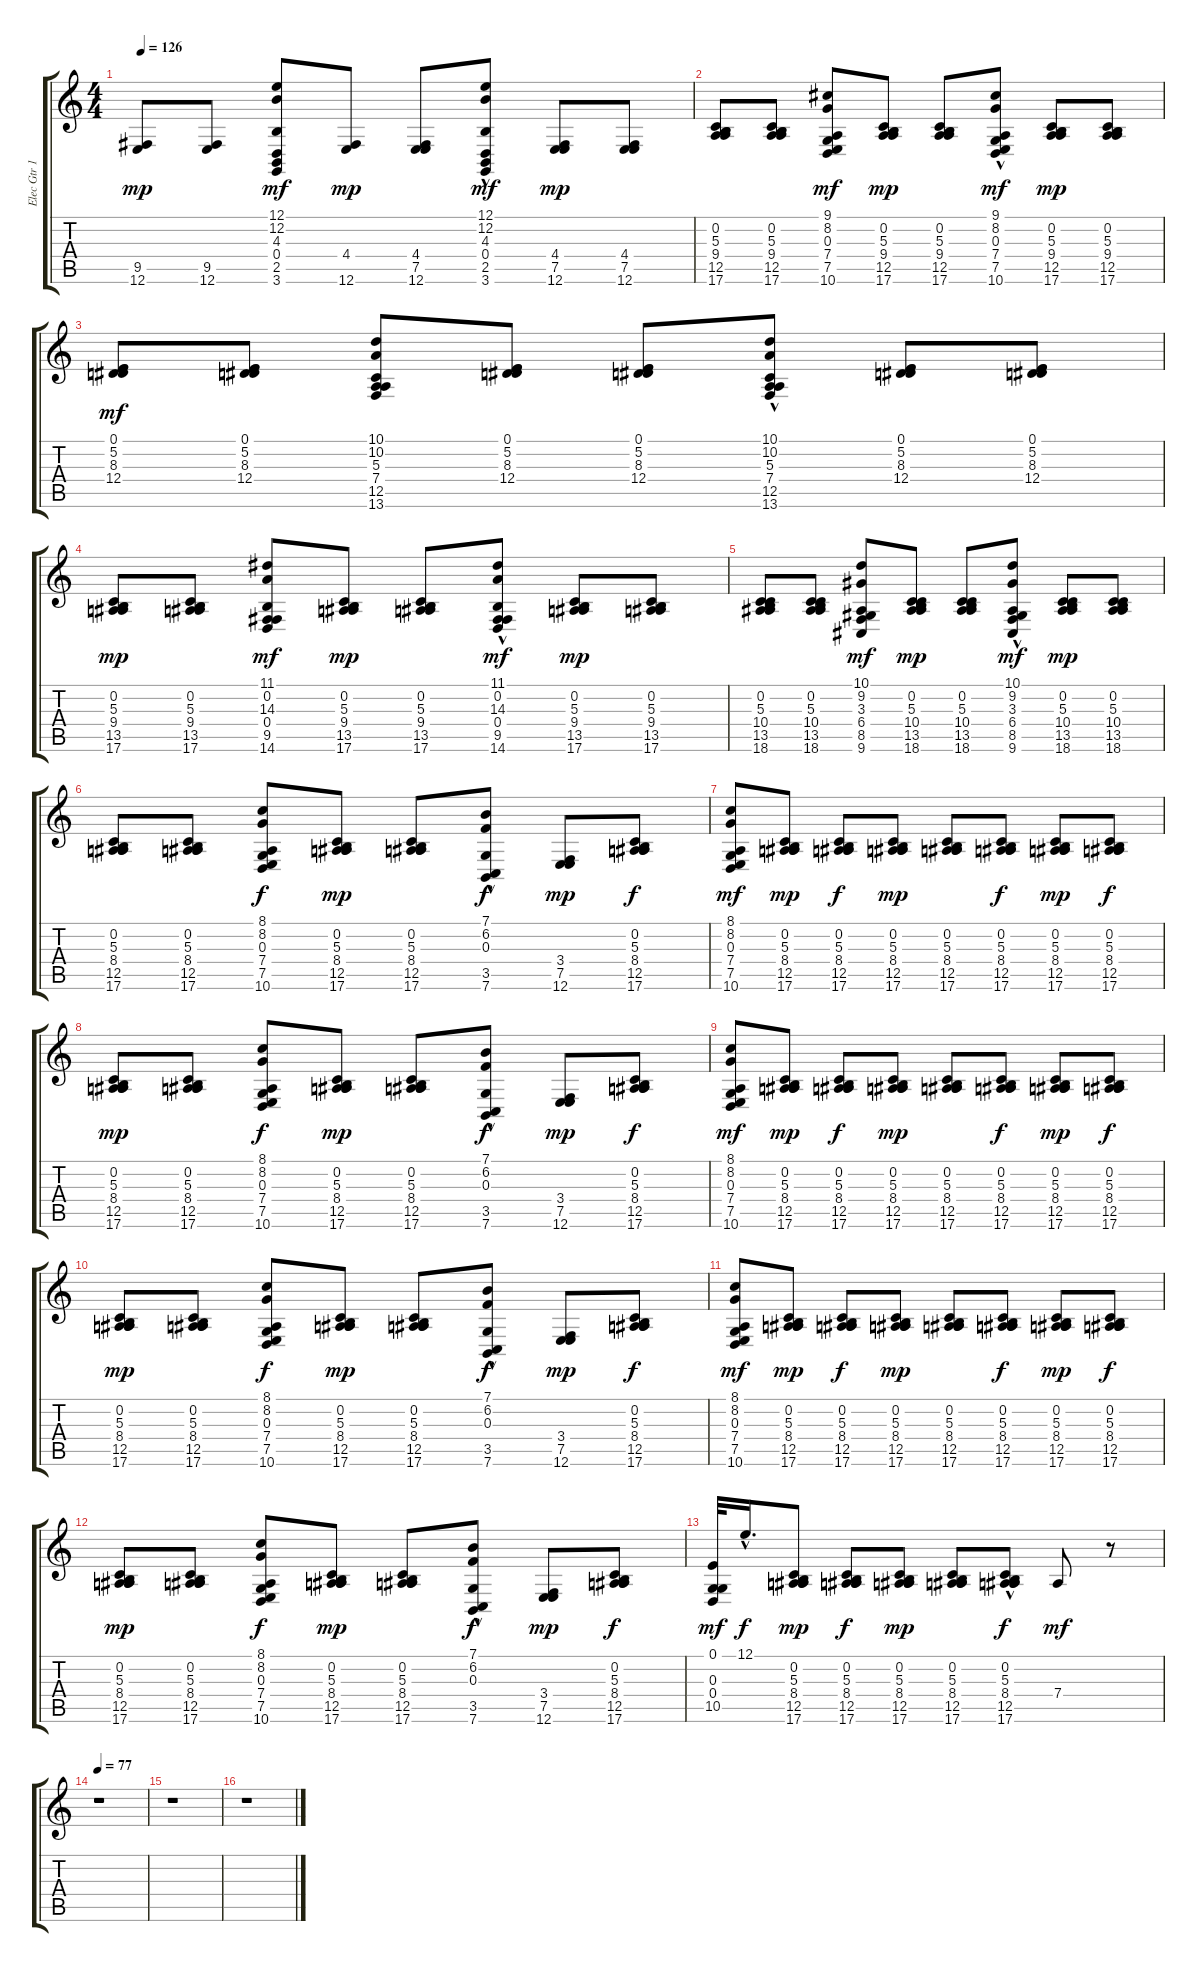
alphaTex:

\track ("Elec Gtr 1          " "Elec Gtr 1") {instrument brasssection}
\staff {score tabs}
\tuning (E4 B3 G3 D3 A2 E2) {hide}
\ts (4 4)
\tempo 126
\clef g2
\ks c
(9.5 12.6).8{dy mp} (9.5 12.6).8 (12.1 12.2 4.3 0.4 2.5 3.6).8{dy mf} (4.4 12.6).8{dy mp} (4.4 7.5 12.6).8 (12.1 12.2{hac} 4.3{hac} 0.4 2.5 3.6).8{dy mf} (4.4 7.5 12.6).8{dy mp} (4.4 7.5 12.6).8 |
(0.2 5.3 9.4 12.5 17.6).8 (0.2 5.3 9.4 12.5 17.6).8 (9.1 8.2 0.3 7.4 7.5 10.6).8{dy mf} (0.2 5.3 9.4 12.5 17.6).8{dy mp} (0.2 5.3 9.4 12.5 17.6).8 (9.1 8.2 0.3 7.4{hac} 7.5 10.6).8{dy mf} (0.2 5.3 9.4 12.5 17.6).8{dy mp} (0.2 5.3 9.4 12.5 17.6).8 |
(0.1 5.2 8.3 12.4).8{dy mf} (0.1 5.2 8.3 12.4).8 (10.1 10.2 5.3 7.4 12.5 13.6).8 (0.1 5.2 8.3 12.4).8 (0.1 5.2 8.3 12.4).8 (10.1{hac} 10.2 5.3 7.4 12.5{hac} 13.6).8 (0.1 5.2 8.3 12.4).8 (0.1 5.2 8.3 12.4).8 |
(0.2 5.3 9.4 13.5 17.6).8{dy mp} (0.2 5.3 9.4 13.5 17.6).8 (11.1 0.2 14.3 0.4 9.5 14.6).8{dy mf} (0.2 5.3 9.4 13.5 17.6).8{dy mp} (0.2 5.3 9.4 13.5 17.6).8 (11.1{hac} 0.2{hac} 14.3 0.4 9.5 14.6).8{dy mf} (0.2 5.3 9.4 13.5 17.6).8{dy mp} (0.2 5.3 9.4 13.5 17.6).8 |
(0.2 5.3 10.4 13.5 18.6).8 (0.2 5.3 10.4 13.5 18.6).8 (10.1 9.2 3.3 6.4 8.5 9.6).8{dy mf} (0.2 5.3 10.4 13.5 18.6).8{dy mp} (0.2 5.3 10.4 13.5 18.6).8 (10.1 9.2 3.3{hac} 6.4 8.5 9.6).8{dy mf} (0.2 5.3 10.4 13.5 18.6).8{dy mp} (0.2 5.3 10.4 13.5 18.6).8 |
(0.2 5.3 8.4 12.5 17.6).8 (0.2 5.3 8.4 12.5 17.6).8 (8.1 8.2 0.3 7.4 7.5 10.6).8{dy f} (0.2 5.3 8.4 12.5 17.6).8{dy mp} (0.2 5.3 8.4 12.5 17.6).8 (7.1 6.2{hac} 0.3{hac} 3.5 7.6{hac}).8{dy f} (3.4 7.5 12.6).8{dy mp} (0.2 5.3 8.4 12.5 17.6).8{dy f} |
(8.1 8.2 0.3 7.4 7.5 10.6).8{dy mf} (0.2 5.3 8.4 12.5 17.6).8{dy mp} (0.2 5.3 8.4 12.5 17.6).8{dy f} (0.2 5.3 8.4 12.5 17.6).8{dy mp} (0.2 5.3 8.4 12.5 17.6).8 (0.2 5.3 8.4 12.5 17.6).8{dy f} (0.2 5.3 8.4 12.5 17.6).8{dy mp} (0.2 5.3 8.4 12.5 17.6).8{dy f} |
(0.2 5.3 8.4 12.5 17.6).8{dy mp} (0.2 5.3 8.4 12.5 17.6).8 (8.1 8.2 0.3 7.4 7.5 10.6).8{dy f} (0.2 5.3 8.4 12.5 17.6).8{dy mp} (0.2 5.3 8.4 12.5 17.6).8 (7.1 6.2{hac} 0.3{hac} 3.5 7.6{hac}).8{dy f} (3.4 7.5 12.6).8{dy mp} (0.2 5.3 8.4 12.5 17.6).8{dy f} |
(8.1 8.2 0.3 7.4 7.5 10.6).8{dy mf} (0.2 5.3 8.4 12.5 17.6).8{dy mp} (0.2 5.3 8.4 12.5 17.6).8{dy f} (0.2 5.3 8.4 12.5 17.6).8{dy mp} (0.2 5.3 8.4 12.5 17.6).8 (0.2 5.3 8.4 12.5 17.6).8{dy f} (0.2 5.3 8.4 12.5 17.6).8{dy mp} (0.2 5.3 8.4 12.5 17.6).8{dy f} |
(0.2 5.3 8.4 12.5 17.6).8{dy mp} (0.2 5.3 8.4 12.5 17.6).8 (8.1 8.2 0.3 7.4 7.5 10.6).8{dy f} (0.2 5.3 8.4 12.5 17.6).8{dy mp} (0.2 5.3 8.4 12.5 17.6).8 (7.1 6.2{hac} 0.3{hac} 3.5 7.6{hac}).8{dy f} (3.4 7.5 12.6).8{dy mp} (0.2 5.3 8.4 12.5 17.6).8{dy f} |
(8.1 8.2 0.3 7.4 7.5 10.6).8{dy mf} (0.2 5.3 8.4 12.5 17.6).8{dy mp} (0.2 5.3 8.4 12.5 17.6).8{dy f} (0.2 5.3 8.4 12.5 17.6).8{dy mp} (0.2 5.3 8.4 12.5 17.6).8 (0.2 5.3 8.4 12.5 17.6).8{dy f} (0.2 5.3 8.4 12.5 17.6).8{dy mp} (0.2 5.3 8.4 12.5 17.6).8{dy f} |
(0.2 5.3 8.4 12.5 17.6).8{dy mp} (0.2 5.3 8.4 12.5 17.6).8 (8.1 8.2 0.3 7.4 7.5 10.6).8{dy f} (0.2 5.3 8.4 12.5 17.6).8{dy mp} (0.2 5.3 8.4 12.5 17.6).8 (7.1 6.2{hac} 0.3{hac} 3.5 7.6{hac}).8{dy f} (3.4 7.5 12.6).8{dy mp} (0.2 5.3 8.4 12.5 17.6).8{dy f} |
(0.1 0.3 0.4 10.5).32{dy mf} 12.1{hac}.16{d dy f} (0.2 5.3 8.4 12.5 17.6).8{dy mp} (0.2 5.3 8.4 12.5 17.6).8{dy f} (0.2 5.3 8.4 12.5 17.6).8{dy mp} (0.2 5.3 8.4 12.5 17.6).8 (0.2 5.3{hac} 8.4 12.5 17.6).8{dy f} 7.4.8{dy mf} r.8 |
\tempo 77
r.1 |
r.1 |
r.1
